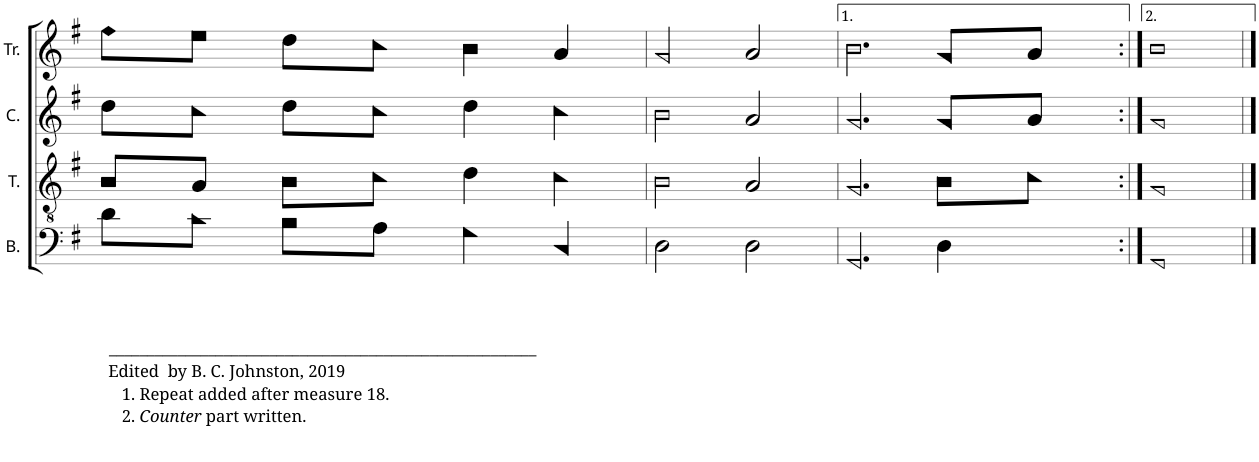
**kern	**kern	**kern	**kern
*part4	*part3	*part2	*part1
*staff4	*staff3	*staff2	*staff1
*I"B.	*I"T.	*I"C.	*I"Tr.
*I'B.	*I'T.	*I'C.	*I'Tr.
!!LO:PB:g=z
*clefF4	*clefGv2	*clefG2	*clefG2
*k[f#]	*k[f#]	*k[f#]	*k[f#]
*M4/4	*M4/4	*M4/4	*M4/4
*met(c)	*met(c)	*met(c)	*met(c)
=21	=21	=21	=21
!LO:TX:b:t=________________________________________________________	!	!	!
!LO:TX:b:t=Edited  by B. C. Johnston, 2019	!	!	!
!LO:TX:b:t=1. Repeat added after measure 18.	!	!	!
!LO:TX:b:t=2.	!	!	!
!LO:TX:b:i:t=Counter	!	!	!
!LO:TX:b:t=part written.	!	!	!
8d!\L	8B!/L	8dd!\L	8ff#!\L
8c!\J	8A!/J	8cc!\J	8ee!\J
8B!\L	8B!\L	8dd!\L	8dd!\L
8A!\J	8c!\J	8cc!\J	8cc!\J
4G!\	4d!\	4dd!\	4b!\
4C!/	4c!\	4cc!\	4a!/
=22	=22	=22	=22
2D!\	2B!\	2b!\	2g!/
2D!\	2A!/	2a!/	2a!/
=23	=23	=23	=23
2.GG!/	2.G!/	2.g!/	2.b!\
4D!\	8B!\L	8g!/L	8g!/L
.	8c!\J	8a!/J	8a!/J
=24:|!	=24:|!	=24:|!	=24:|!
1GG!	1G!	1g!	1b!
==	==	==	==
*-	*-	*-	*-
